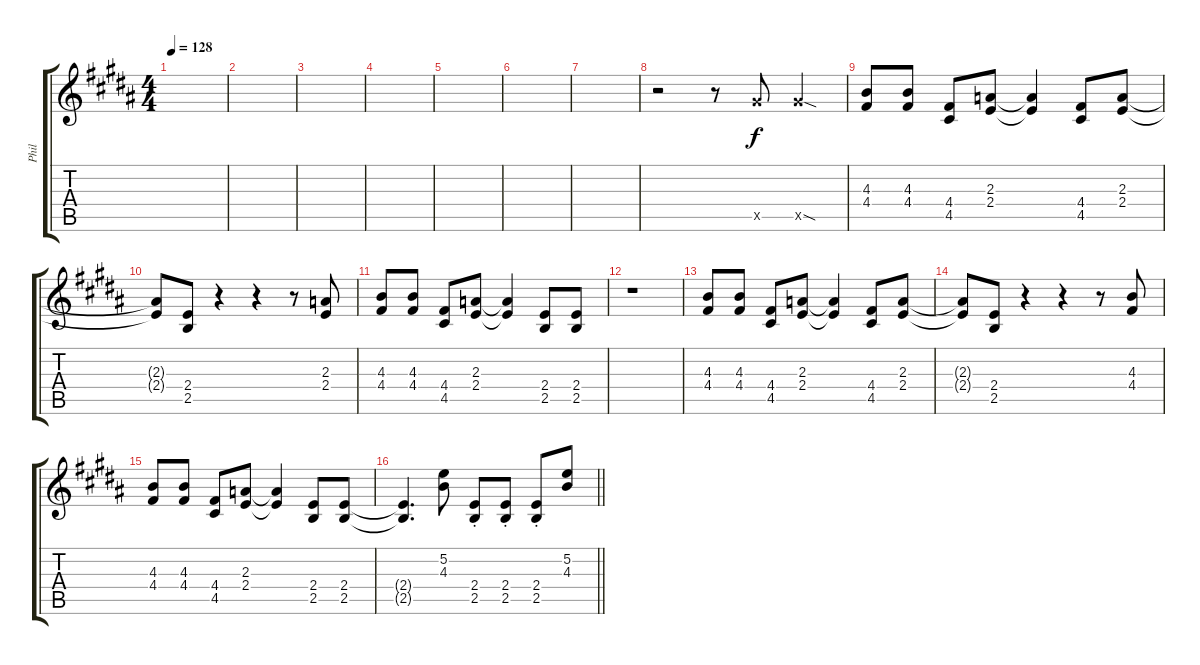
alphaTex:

\track ("Phil" "Phil") {instrument distortionguitar}
\staff {score tabs}
\tuning (E4 B3 G3 D3 A2 E2) {hide}
\ts (4 4)
\tempo 128
\clef g2
\ks b
|
|
|
|
|
|
|
r.2 r.8 11.5{x}.8 11.5{sod x}.4 |
(4.3 4.4).8 (4.3 4.4).8 (4.4 4.5).8 (2.3 2.4).8 (2.3{t} 2.4{t}).4 (4.4 4.5).8 (2.3 2.4).8 |
(2.3{t} 2.4{t}).8 (2.4 2.5).8 r.4 r.4 r.8 (2.3 2.4).8 |
(4.3 4.4).8 (4.3 4.4).8 (4.4 4.5).8 (2.3 2.4).8 (2.3{t} 2.4{t}).4 (2.4 2.5).8 (2.4 2.5).8 |
r.1 |
(4.3 4.4).8 (4.3 4.4).8 (4.4 4.5).8 (2.3 2.4).8 (2.3{t} 2.4{t}).4 (4.4 4.5).8 (2.3 2.4).8 |
(2.3{t} 2.4{t}).8 (2.4 2.5).8 r.4 r.4 r.8 (4.3 4.4).8 |
(4.3 4.4).8 (4.3 4.4).8 (4.4 4.5).8 (2.3 2.4).8 (2.3{t} 2.4{t}).4 (2.4 2.5).8 (2.4 2.5).8 |
\barLineRight lightlight
(2.4{t} 2.5{t}).4{d} (5.2 4.3).8 (2.4{st} 2.5{st}).8 (2.4{st} 2.5{st}).8 (2.4{st} 2.5{st}).8 (5.2 4.3).8
